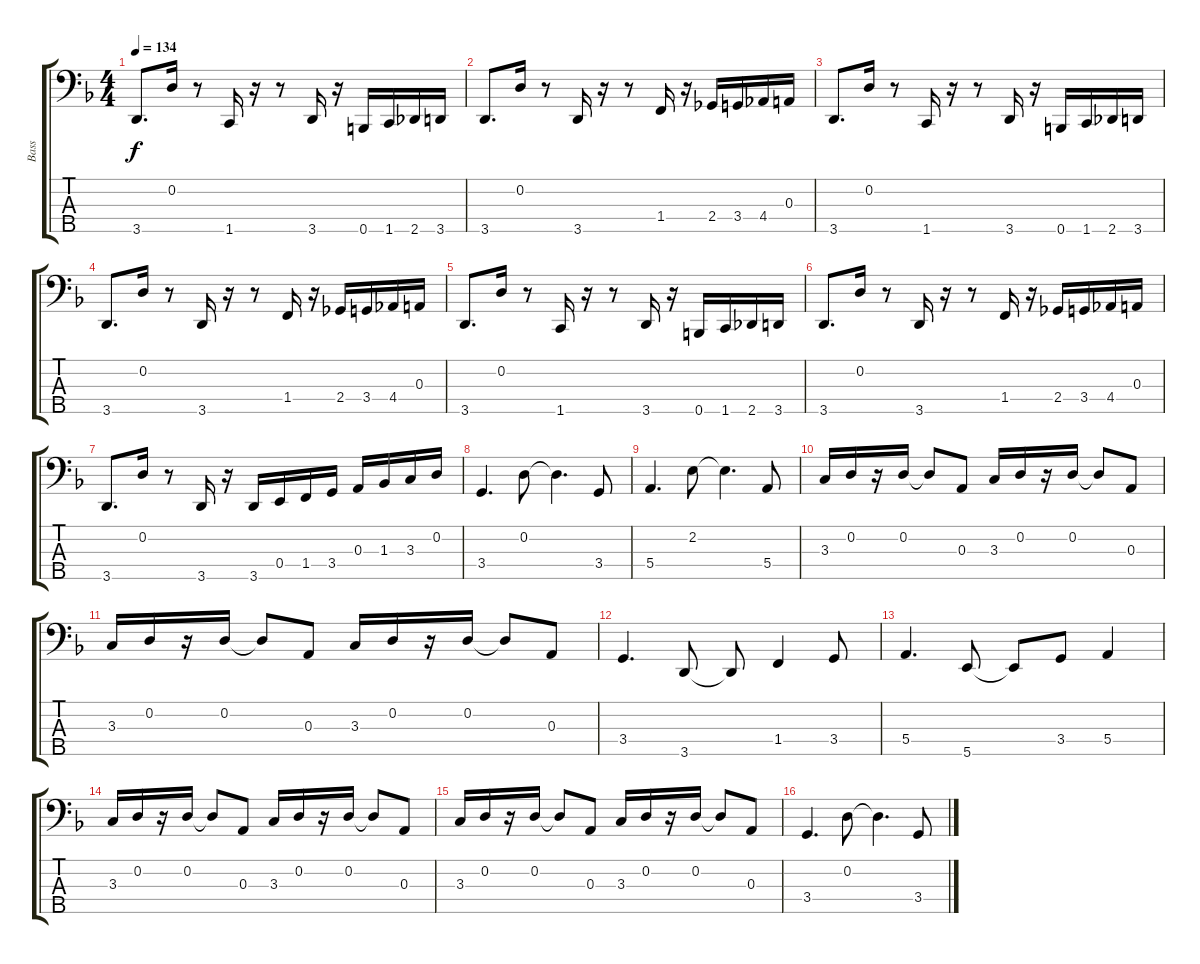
\track ("Bass" "Bass") {instrument electricbassfinger}
\staff {score tabs}
\tuning (G2 D2 A1 E1 B0) {hide}
\ts (4 4)
\tempo 134
\clef f4
\ks f
3.5.8{d dy f} 0.2.16 r.8 1.5.16 r.16 r.8 3.5.16 r.16 0.5.16 1.5.16 2.5.16 3.5.16 |
3.5.8{d} 0.2.16 r.8 3.5.16 r.16 r.8 1.4.16 r.16 2.4.16 3.4.16 4.4.16 0.3.16 |
3.5.8{d} 0.2.16 r.8 1.5.16 r.16 r.8 3.5.16 r.16 0.5.16 1.5.16 2.5.16 3.5.16 |
3.5.8{d} 0.2.16 r.8 3.5.16 r.16 r.8 1.4.16 r.16 2.4.16 3.4.16 4.4.16 0.3.16 |
3.5.8{d} 0.2.16 r.8 1.5.16 r.16 r.8 3.5.16 r.16 0.5.16 1.5.16 2.5.16 3.5.16 |
3.5.8{d} 0.2.16 r.8 3.5.16 r.16 r.8 1.4.16 r.16 2.4.16 3.4.16 4.4.16 0.3.16 |
3.5.8{d} 0.2.16 r.8 3.5.16 r.16 3.5.16 0.4.16 1.4.16 3.4.16 0.3.16 1.3.16 3.3.16 0.2.16 |
3.4.4{d} 0.2.8 0.2{t}.4{d} 3.4.8 |
5.4.4{d} 2.2.8 2.2{t}.4{d} 5.4.8 |
3.3.16 0.2.16 r.16 0.2.16 0.2{t}.8 0.3.8 3.3.16 0.2.16 r.16 0.2.16 0.2{t}.8 0.3.8 |
3.3.16 0.2.16 r.16 0.2.16 0.2{t}.8 0.3.8 3.3.16 0.2.16 r.16 0.2.16 0.2{t}.8 0.3.8 |
3.4.4{d} 3.5.8 3.5{t}.8 1.4.4 3.4.8 |
5.4.4{d} 5.5.8 5.5{t}.8 3.4.8 5.4.4 |
3.3.16 0.2.16 r.16 0.2.16 0.2{t}.8 0.3.8 3.3.16 0.2.16 r.16 0.2.16 0.2{t}.8 0.3.8 |
3.3.16 0.2.16 r.16 0.2.16 0.2{t}.8 0.3.8 3.3.16 0.2.16 r.16 0.2.16 0.2{t}.8 0.3.8 |
3.4.4{d} 0.2.8 0.2{t}.4{d} 3.4.8
